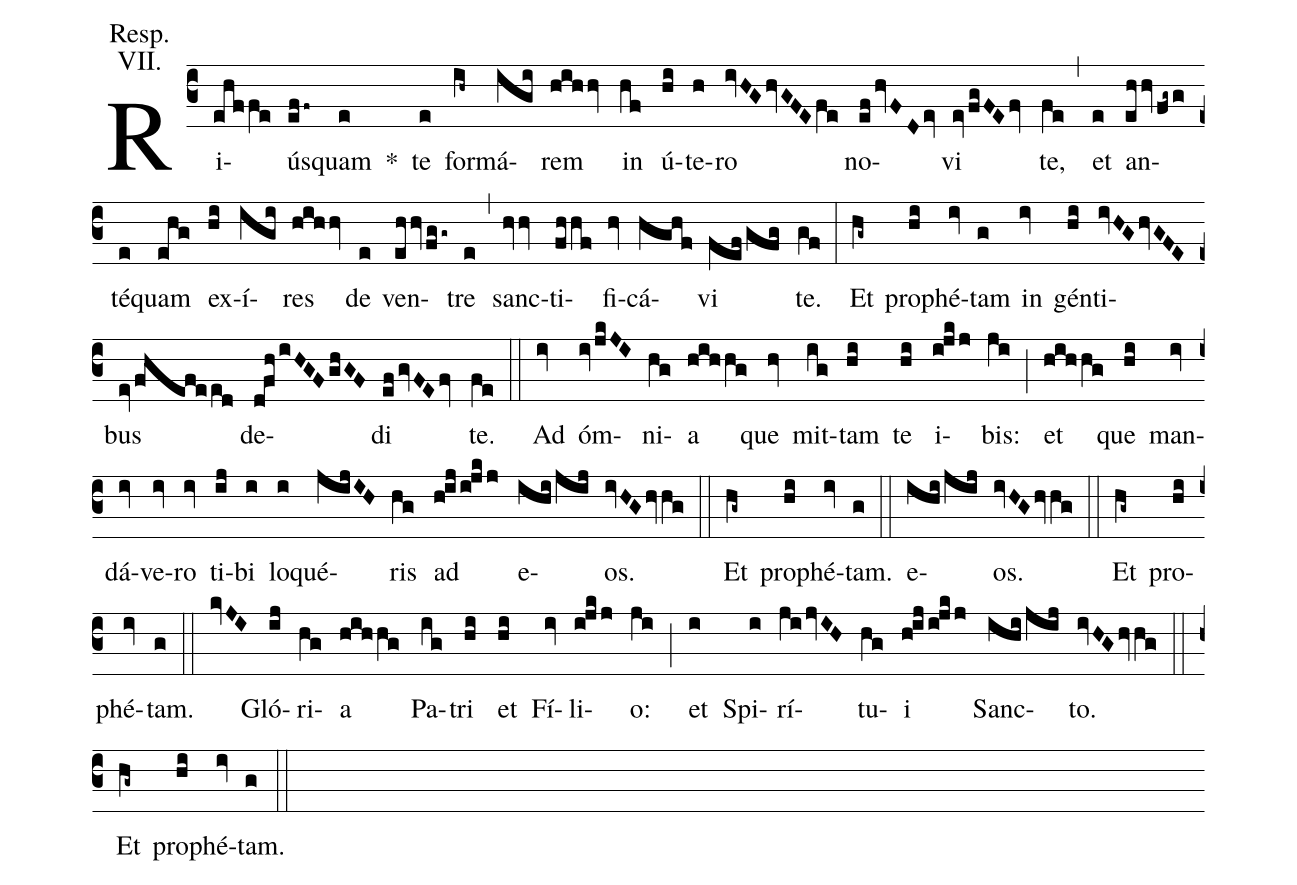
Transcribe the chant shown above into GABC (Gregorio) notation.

annotation: Resp.;
annotation: VII.;
%%
(c3)
Ri(ehffe)ús(eff~)quam(e) *() te(e) for(ih~)má(igi)rem(hihhv) in(hf) ú(hi)te(h)ro(ivHGhvGFEfe) no(efhvFDev)vi(evfgFEfv) te,(fe) (,)
et(e) an(ehhvfg~g)té(e)quam(ehg) ex(hi)í(igi)res(hihhv) de(e) ven(ehhvfgg~)tre(e) (,)
sanc(hvhv)ti(fhhf)fi(hv)cá(hghf)vi(fefgfg) te.(gf) (:)
Et(hg~) pro(hi)phé(iv)tam(g) in(iv) gén(hi)ti(ivHGhvGFE)bus(evfhefeed) de(dfhiHGFghGF)di(efgvFEfv) te.(fe) (::)

Ad(iv) óm(ivjkJI)ni(hg)a(hihhg) que(hv) mit(ig)tam(hi) te(hi) i(ijkj)bis:(ji) (;)
et(hihhg) que(hi) man(iv)dá(iv)ve(iv)ro(iv) ti(ij)bi(i) lo(i)qué(jijIH)ris(hg) ad(hijijkj) e(ihijij)os.(ivHGhvhg) (::)

Et(hg~) pro(hi)phé(iv)tam.(g) (::)

e(ihijij)os.(ivHGhvhg) (::)

Et(hg~) pro(hi)phé(iv)tam.(g) (::)

(kvJI) Gló(ij)ri(hg)a(hihhg) Pa(ig)tri(hi) et(hi) Fí(iv)li(ijkj)o:(ji) (;)
et(i) Spi(i)rí(jijvIH)tu(hg)i(hijijkj) Sanc(ihijij)to.(ivHGhvhg) (::)

Et(hg~) pro(hi)phé(iv)tam.(g) (::)
